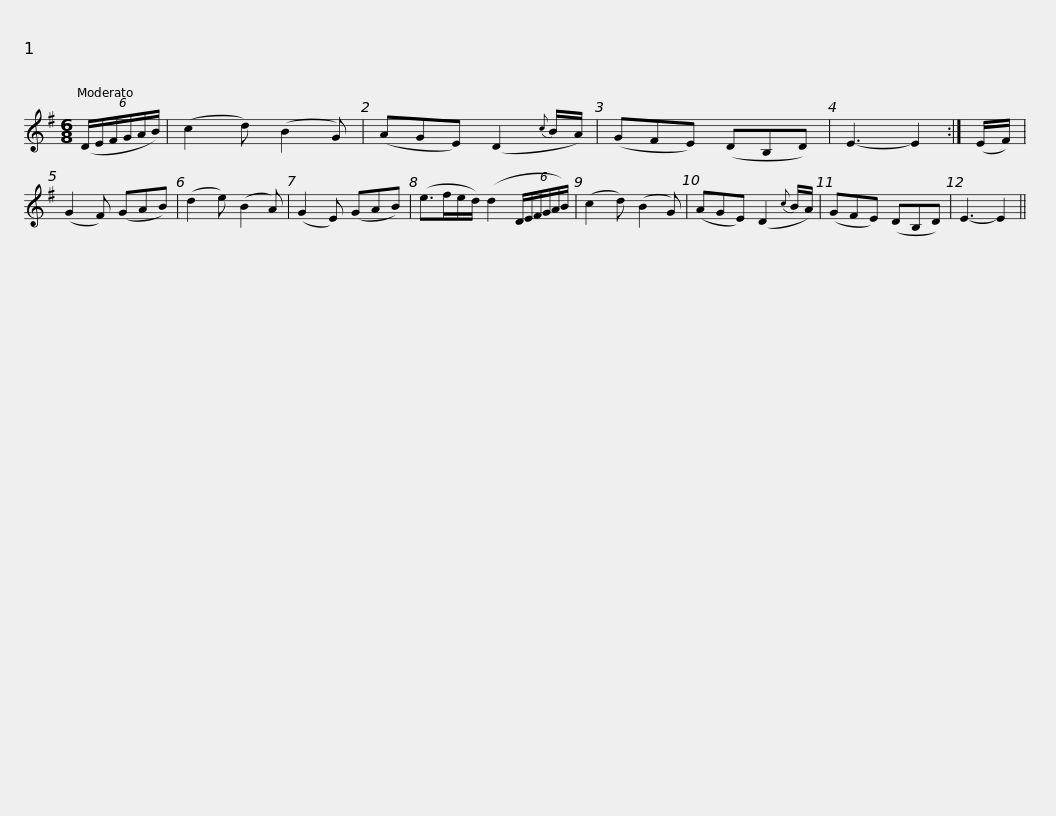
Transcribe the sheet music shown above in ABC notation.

X:1
L:1/8
M:6/8
I:linebreak $
K:Emin
V:1 treble
V:1
 (6:2:6(D/E/F/G/A/B/) | (c2 d) (B2 G) | (AGE) (D2{c} B/A/) | (GFE) (DB,D) | E3- E2 :| %5
 (E/F/) | (G2 F) (GAB) | (d2 e) (B2 A) | (G2 E) (GAB) |$ (e>fe/d/) (d2 (6:2:6D/E/F/G/A/B/) | %10
 (c2 d) (B2 G) | (AGE) (D2{c} B/A/) | (GFE) (DB,D) | E3- E2 || %14
